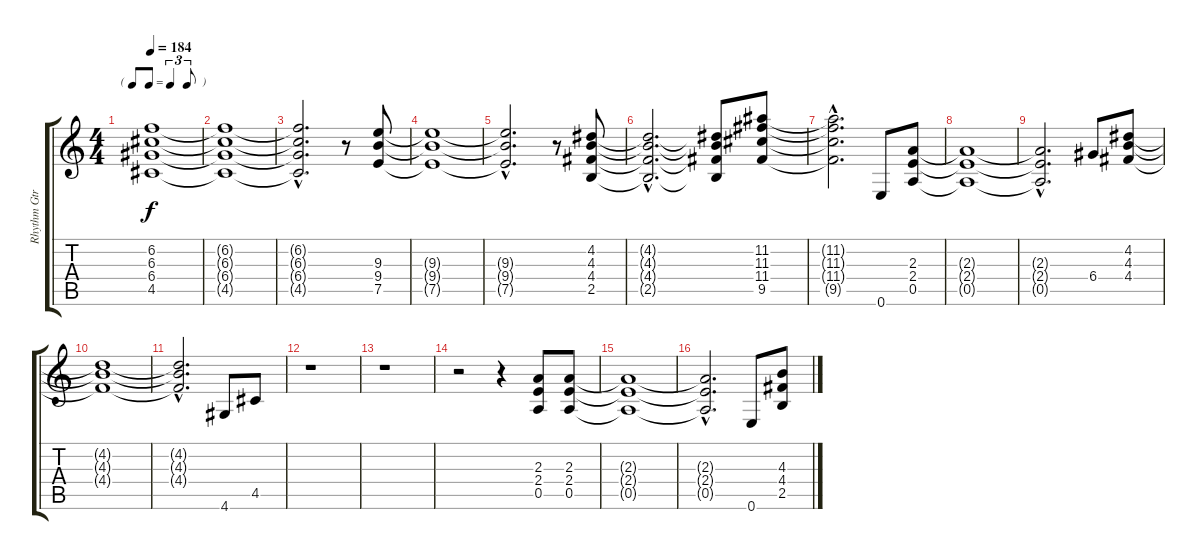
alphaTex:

\track ("Rhythm Gtr 2" "Rhythm Gtr") {instrument distortionguitar}
\staff {score tabs}
\tuning (E4 B3 G3 D3 A2 E2) {hide}
\ts (4 4)
\tf triplet8th
\tempo 184
\clef g2
\ks c
(6.2{t} 6.3{t} 6.4{t} 4.5{t}).1{dy f} |
(6.2{t} 6.3{t} 6.4{t} 4.5{t}).1 |
(6.2{hac t} 6.3{hac t} 6.4{hac t} 4.5{hac t}).2{d} r.8 (9.3 9.4 7.5).8 |
(9.3{t} 9.4{t} 7.5{t}).1 |
(9.3{hac t} 9.4{hac t} 7.5{hac t}).2{d} r.8 (4.2 4.3 4.4 2.5).8 |
(4.2{hac t} 4.3{hac t} 4.4{hac t} 2.5{hac t}).2{d} (4.2{t} 4.3{t} 4.4{t} 2.5{t}).8 (11.2 11.3 11.4 9.5).8 |
(11.2{hac t} 11.3{hac t} 11.4{hac t} 9.5{hac t}).2{d} 0.6.8 (2.3 2.4 0.5).8 |
(2.3{t} 2.4{t} 0.5{t}).1 |
(2.3{hac t} 2.4{hac t} 0.5{hac t}).2{d} 6.4.8 (4.2 4.3 4.4).8 |
(4.2{t} 4.3{t} 4.4{t}).1 |
(4.2{hac t} 4.3{hac t} 4.4{hac t}).2{d} 4.6.8 4.5.8 |
r.1 |
r.1 |
r.2 r.4 (2.3 2.4 0.5).8 (2.3 2.4 0.5).8 |
(2.3{t} 2.4{t} 0.5{t}).1 |
(2.3{hac t} 2.4{hac t} 0.5{hac t}).2{d} 0.6.8 (4.3 4.4 2.5).8
